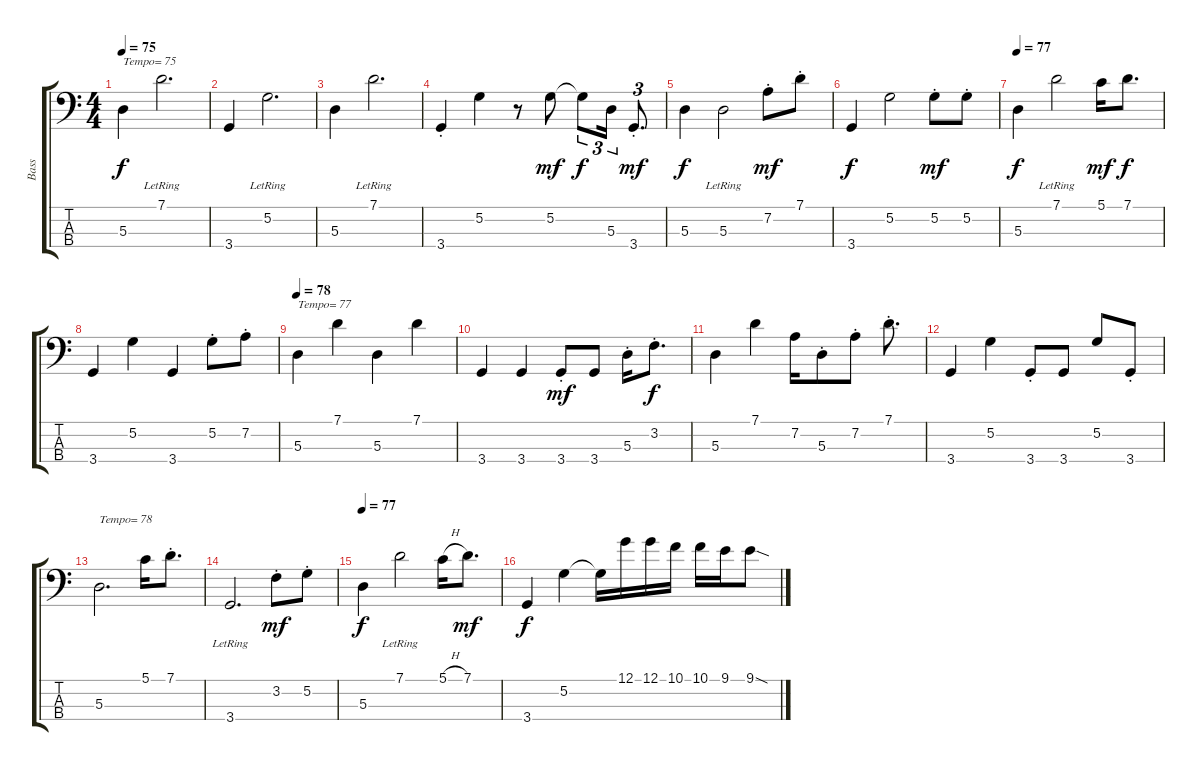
\track ("Bass" "Bass") {instrument electricbasspick}
\staff {score tabs}
\tuning (G2 D2 A1 E1) {hide}
\ts (4 4)
\tempo 75
\clef f4
\ks c
5.3.4{txt "Tempo= 75" dy f} 7.1{lr}.2{d} |
3.4.4 5.2{lr}.2{d} |
5.3.4 7.1{lr}.2{d} |
3.4{st}.4 5.2.4 r.8 5.2.8{dy mf} 5.2{t}.8{tu (3 2) dy f} 5.3.16{tu (3 2)} 3.4{st}.8{d tu (3 2) dy mf} |
5.3.4{dy f} 5.3{lr}.2 7.2{st}.8{dy mf} 7.1{st}.8 |
3.4.4{dy f} 5.2.2 5.2{st}.8{dy mf} 5.2{st}.8 |
\tempo 77
5.3.4{dy f} 7.1{lr}.2 5.1.16{dy mf} 7.1.8{d dy f} |
3.4.4 5.2.4 3.4.4 5.2{st}.8 7.2{st}.8 |
\tempo 78
5.3.4{txt "Tempo= 77"} 7.1.4 5.3.4 7.1.4 |
3.4.4 3.4.4 3.4{st}.8{dy mf} 3.4.8 5.3{st}.16 3.2{st}.8{d dy f} |
5.3.4 7.1.4 7.2.16 5.3{st}.8 7.2{st}.8 7.1{st}.8{d} |
3.4.4 5.2.4 3.4{st}.8 3.4.8 5.2.8 3.4{st}.8 |
5.3.2{d txt "Tempo= 78"} 5.1.16 7.1{st}.8{d} |
3.4{lr}.2{d} 3.2{st}.8{dy mf} 5.2{st}.8 |
\tempo 77
5.3.4{dy f} 7.1{lr}.2 5.1{h}.16 7.1.8{d dy mf} |
3.4.4{dy f} 5.2.4 5.2{t}.16 12.1.16 12.1.16 10.1.16 10.1.16 9.1.16 9.1{sod}.8
